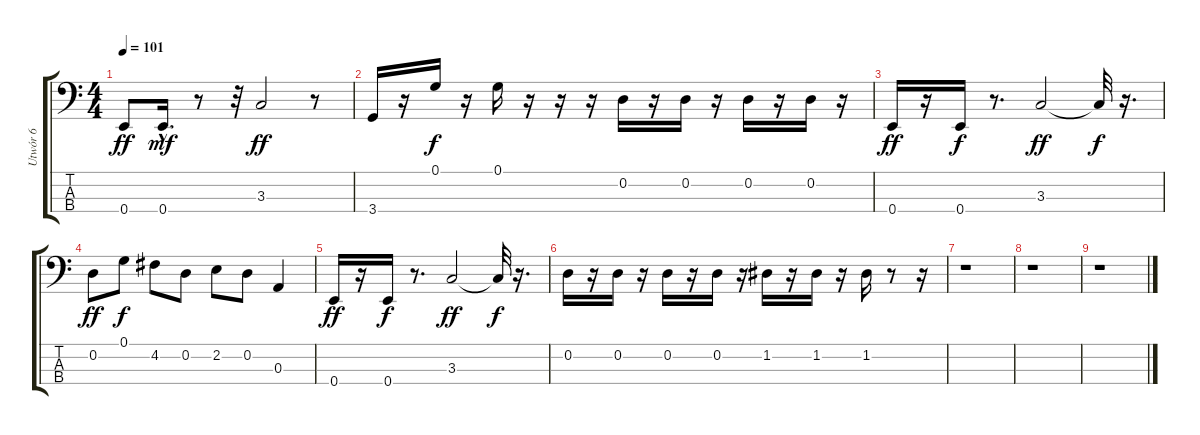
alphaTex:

\track ("Utwór 6" "Utwór 6") {instrument synthbass1}
\staff {score tabs}
\tuning (G2 D2 A1 E1) {hide}
\ts (4 4)
\tempo 101
\clef f4
\ks c
0.4.8{dy ff} 0.4{hac}.16{d dy mf} r.8 r.32 3.3.2{dy ff} r.8 |
3.4.16 r.16 0.1.16{dy f} r.16 0.1.16 r.16 r.16 r.16 0.2.16 r.16 0.2.16 r.16 0.2.16 r.16 0.2.16 r.16 |
0.4.16{dy ff} r.16 0.4.16{dy f} r.8{d} 3.3.2{dy ff} 3.3{t}.32{dy f} r.16{d} |
0.2.8{dy ff} 0.1.8{dy f} 4.2.8 0.2.8 2.2.8 0.2.8 0.3.4 |
0.4.16{dy ff} r.16 0.4.16{dy f} r.8{d} 3.3.2{dy ff} 3.3{t}.32{dy f} r.16{d} |
0.2.16 r.16 0.2.16 r.16 0.2.16 r.16 0.2.16 r.16 1.2.16 r.16 1.2.16 r.16 1.2.16 r.8 r.16 |
r.1 |
r.1 |
r.1
